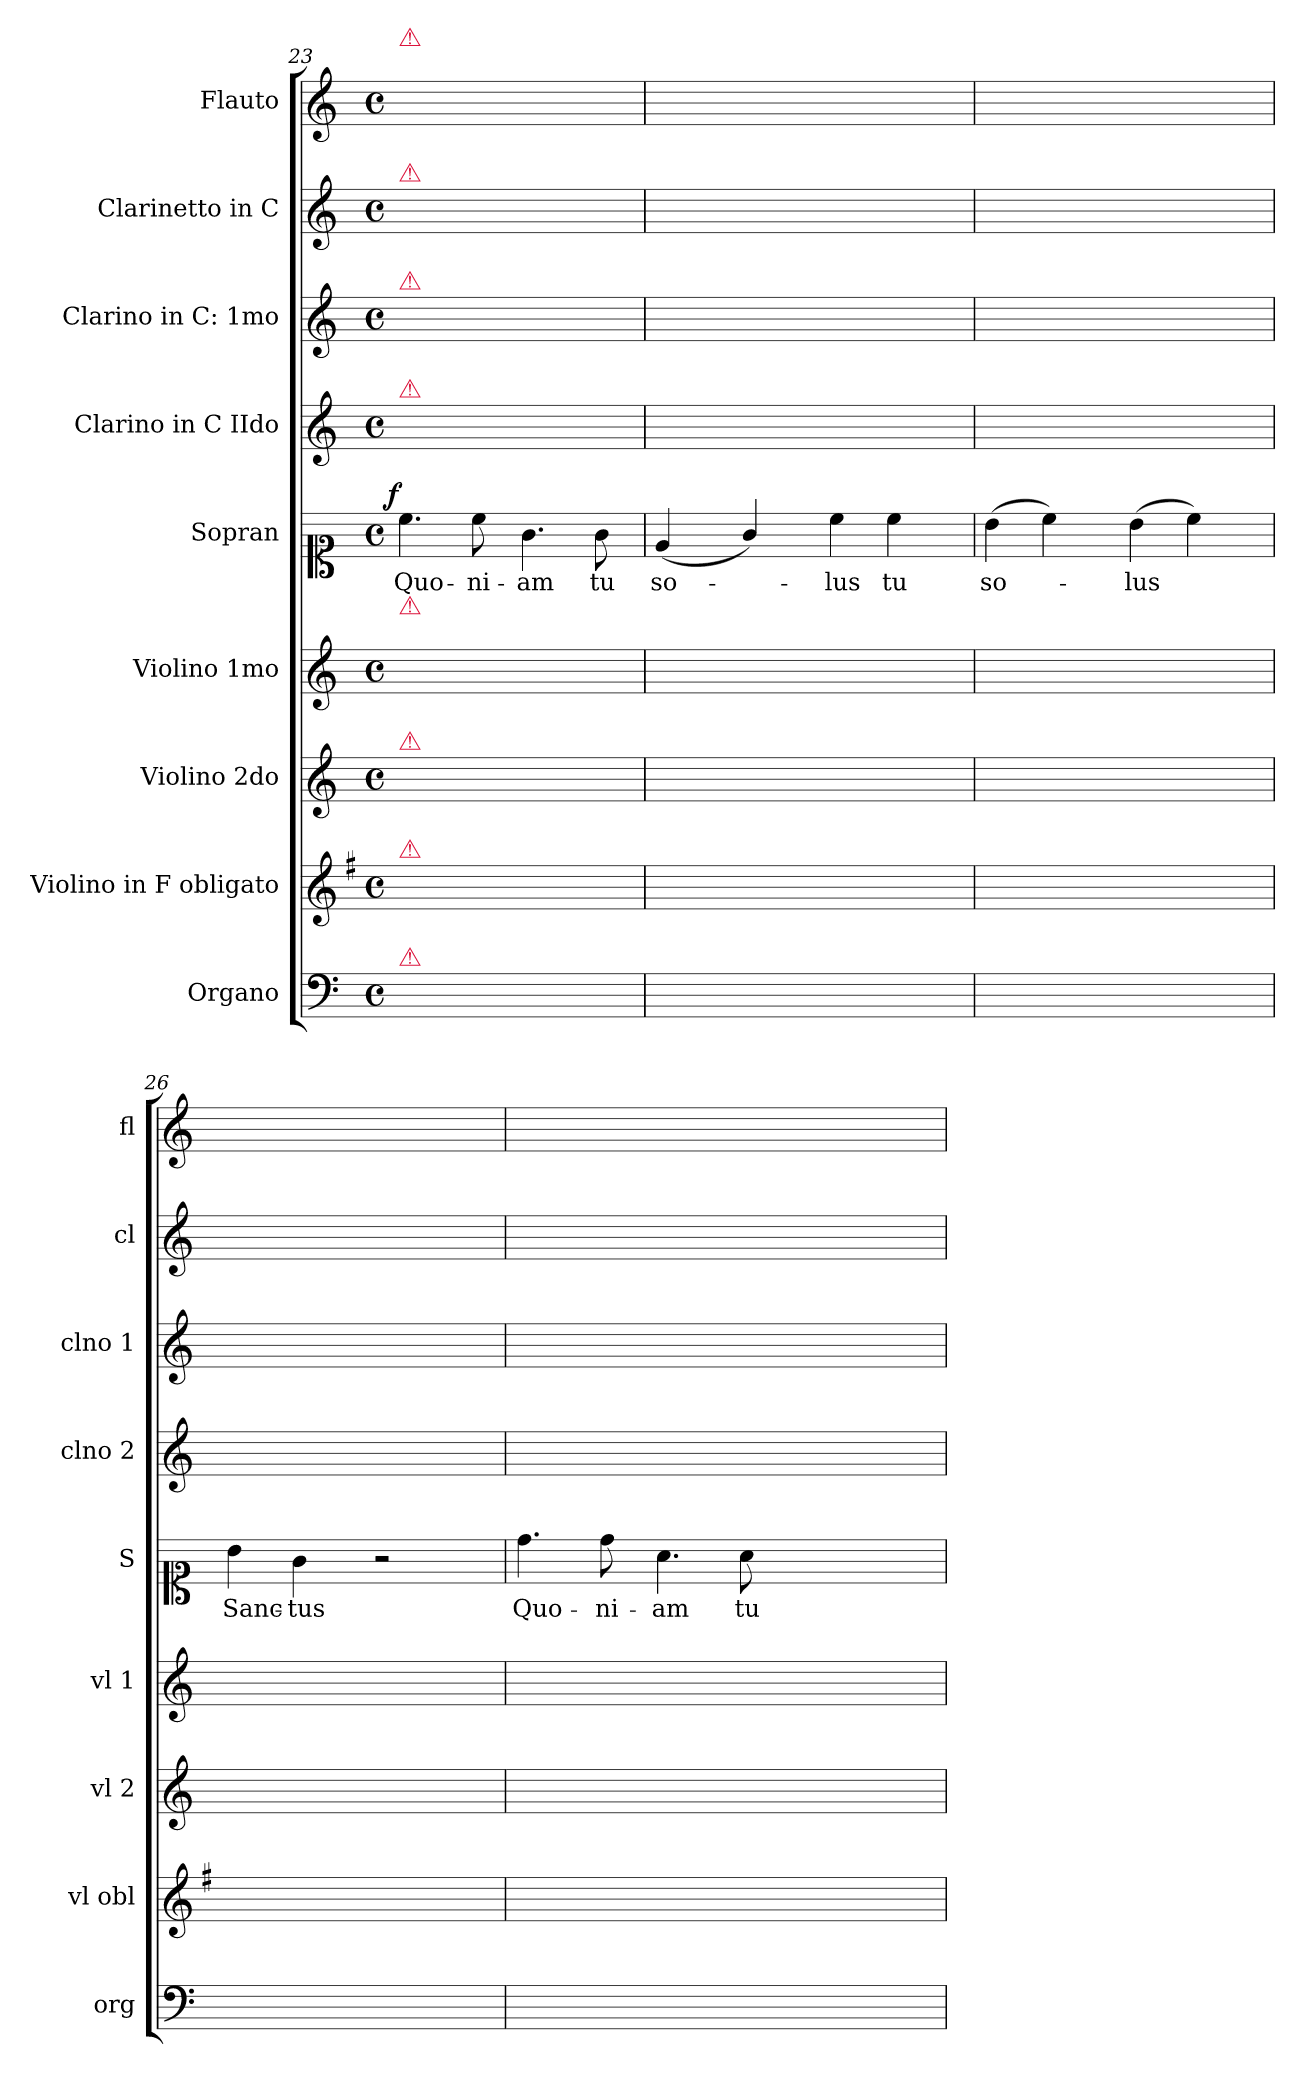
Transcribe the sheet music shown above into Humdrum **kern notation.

**kern	**kern	**kern	**kern	**kern	**text	**dynam	**kern	**kern	**kern	**kern
*part9	*part8	*part7	*part6	*part5	*part5	*part5	*part4	*part3	*part2	*part1
*staff9	*staff8	*staff7	*staff6	*staff5	*staff5	*staff5	*staff4	*staff3	*staff2	*staff1
*I"Organo	*I"Violino in F obligato	*I"Violino 2do	*I"Violino 1mo	*I"Sopran	*	*	*I"Clarino in C IIdo	*I"Clarino in C: 1mo	*I"Clarinetto in C	*I"Flauto
*I'org	*I'vl obl	*I'vl 2	*I'vl 1	*I'S	*	*	*I'clno 2	*I'clno 1	*I'cl	*I'fl
*clefF4	*clefG2	*clefG2	*clefG2	*clefC1	*	*	*clefG2	*clefG2	*clefG2	*clefG2
*	*ITrd4c7	*	*	*	*	*	*	*	*	*
*k[]	*k[]	*k[]	*k[]	*k[]	*	*	*k[]	*k[]	*k[]	*k[]
*C:	*C:	*C:	*C:	*C:	*	*	*C:	*C:	*C:	*C:
*M4/4	*M4/4	*M4/4	*M4/4	*M4/4	*	*	*M4/4	*M4/4	*M4/4	*M4/4
*met(c)	*met(c)	*met(c)	*met(c)	*met(c)	*	*	*met(c)	*met(c)	*met(c)	*met(c)
=23	=23	=23	=23	=23	=23	=23	=23	=23	=23	=23
!	!	!	!	!	!	!	!	!	!	!LO:TX:a:color=crimson:t=⚠
!	!	!	!	!	!	!	!	!	!LO:TX:a:color=crimson:t=⚠	!
!	!	!	!	!	!	!	!	!LO:TX:a:color=crimson:t=⚠	!	!
!	!	!	!	!	!	!	!LO:TX:a:color=crimson:t=⚠	!	!	!
!	!	!	!LO:TX:a:color=crimson:t=⚠	!	!	!	!	!	!	!
!	!	!LO:TX:a:color=crimson:t=⚠	!	!	!	!	!	!	!	!
!	!LO:TX:a:color=crimson:t=⚠	!	!	!	!	!	!	!	!	!
!LO:TX:a:color=crimson:t=⚠	!	!	!	!	!	!	!	!	!	!
!	!	!	!	!	!	!LO:DY:a:rj	!	!	!	!
4.C/yy	(4.c/yy	(4.cc\yy	(4.ccc\yy	4.cc\	Quo-	f	4.c/yy	4.cc/yy	(4.cc\yy	(4.ccc\yy
8C/yy	16B/LLyy	16b\LLyy	16bb\LLyy	8cc\	-ni-	.	8c/yy	8cc/yy	16b\LLyy	16bb\LLyy
.	16c/JJyy)	16cc\JJyy)	16ccc\JJyy)	.	.	.	.	.	16cc\JJyy)	16ccc\JJyy)
4.G\yy	(4.g\yy	(4.g/yy	(4.gg\yy	4.g\	-am	.	4.G/yy	4.g/yy	(4.g/yy	(4.gg\yy
8G\yy	16f#X\LLyy	16f#X/LLyy	16ff#X\LLyy	8g\	tu	.	8G/yy	8g/yy	16f#X/LLyy	16ff#X\LLyy
.	16g\JJyy)	16g/JJyy)	16gg\JJyy)	.	.	.	.	.	16g/JJyy)	16gg\JJyy)
=24	=24	=24	=24	=24	=24	=24	=24	=24	=24	=24
4E\yy	(8e\Lyy	(8e/Lyy	(8ee\Lyy	(4e/	so-	.	8G/yy	8e/yy	(8e/Lyy	(8ee\Lyy
.	16d#X\Lyy	16c#X/Lyy	16dd#X\Lyy	.	.	.	8ryy	8ryy	16d#X/Lyy	16dd#X\Lyy
.	16e\JJyy)	16e/JJyy)	16ee\JJyy)	.	.	.	.	.	16e/JJyy)	16ee\JJyy)
4G\yy	(8g\Lyy	(8g/Lyy	(8gg\Lyy	4g/)	.	.	8G/yy	8g/yy	(8g/Lyy	(8gg\Lyy
.	16f#X\Lyy	16f#X/Lyy	16ff#X\Lyy	.	.	.	8ryy	8ryy	16f#X/Lyy	16ff#X\Lyy
.	16g\JJyy)	16g/JJyy)	16gg\JJyy)	.	.	.	.	.	16g/JJyy)	16gg\JJyy)
4C\yy	4c/yy	4cn/yy	4cc\yy	4cc\	-lus	.	4c/yy	4c/yy	4c/yy	4cc\yy
8C\Lyy	8.G/ 8.gyy/L	8.e/ 8.ccyy/L	8.ee\ 8.cccyy\L	4cc\	tu	.	8.c/Lyy	8.e/Lyy	8.gg\Lyy	8.ccc\Lyy
8E\Jyy	.	.	.	.	.	.	.	.	.	.
.	16G/ 16gyy/Jk	16e/ 16ccyy/Jk	16ee\ 16cccyy\Jk	.	.	.	16c/Jkyy	16e/Jkyy	16gg\Jkyy	16ccc\Jkyy
=25	=25	=25	=25	=25	=25	=25	=25	=25	=25	=25
4G\yy	4Gyy/ 4gyy/	4dyy/ 4byy/	4ddyy\ 4bbyy\	(4b\	so-	.	4G/yy	4g/yy	4gg\yy	4bb\yy
8C\Lyy	8.Gyy/ 8.gyy/L	8.eyy/ 8.ccyy/L	8.eeyy\ 8.cccyy\L	4cc\)	.	.	8.c/Lyy	8.e/Lyy	8.gg\Lyy	8.ccc\Lyy
8E\Jyy	.	.	.	.	.	.	.	.	.	.
.	16Gyy/ 16gyy/Jk	16eyy/ 16ccyy/Jk	16eeyy\ 16cccyy\Jk	.	.	.	16c/Jkyy	16e/Jkyy	16gg\Jkyy	16ccc\Jkyy
4G\yy	4Gyy/ 4gyy/	4dyy/ 4byy/	4ddyy\ 4bbyy\	(4b\	-lus	.	4G/yy	4g/yy	4gg\yy	4bb\yy
8C\Lyy	8.Gyy/ 8.gyy/L	8.eyy/ 8.ccyy/L	8.eeyy\ 8.cccyy\L	4cc\)	.	.	8.G/Lyy	8.e/Lyy	8.gg\Lyy	8.ccc\Lyy
8E\Jyy	.	.	.	.	.	.	.	.	.	.
.	16Gyy/ 16gyy/Jk	16eyy/ 16ccyy/Jk	16eeyy\ 16cccyy\Jk	.	.	.	16G/Jkyy	16e/Jkyy	16gg\Jkyy	16ccc\Jkyy
=26	=26	=26	=26	=26	=26	=26	=26	=26	=26	=26
*^	*	*	*	*	*	*	*	*	*	*
4G\yy	4ryy	4Gyy/ 4gyy/	4dyy/ 4byy/	4ddyy\ 4bbyy\	4b\	Sanc-	.	4G/yy	4g/yy	4gg\yy	4bb\yy
4G\yy	4GG\yy	8.Gyy/ 8.gyy/L	8.Gyy/ 8.gyy/L	8.gg\Lyy	4g\	-tus	.	8.G/Lyy	8.g/Lyy	8.g/Lyy	8.gg\Lyy
.	.	16Gyy/ 16gyy/Jk	16Gyy/ 16gyy/Jk	16gg\Jkyy	.	.	.	16G/Jkyy	16g/Jkyy	16g/Jkyy	16gg\Jkyy
4G\yy	4GG\yy	4Gyy/ 4gyy/	4Gyy/ 4gyy/	4gg\yy	2r	.	.	4G/yy	4g/yy	4g/yy	4gg\yy
4ryy	4ryy	4ryy	4ryy	4ryy	.	.	.	4ryy	4ryy	4ryy	4ryy
*v	*v	*	*	*	*	*	*	*	*	*	*
=27	=27	=27	=27	=27	=27	=27	=27	=27	=27	=27
4.D\yy	(4.d/yy	(4.dd\yy	(4.ddd\yy	4.dd\	Quo-	.	0ryy	0ryy	(4.dd\yy	(4.ddd\yy
8D\yy	16c#X/LLyy	16cc#X\LLyy	16ccc#X\LLyy	8dd\	-ni-	.	.	.	16cc#X\LLyy	16ccc#X\LLyy
.	16d/JJyy)	16dd\JJyy)	16ddd\JJyy)	.	.	.	.	.	16dd\JJyy)	16ddd\JJyy)
4.A\yy	(4.A/yy	(4.a/yy	(4.aa\yy	4.a\	-am	.	.	.	(4.a/yy	(4.aa\yy
8A\yy	16G#X/LLyy	16g#X/LLyy	16gg#X\LLyy	8a\	tu	.	.	.	16g#X/LLyy	16gg#X\LLyy
.	16A/JJyy)	16a/JJyy)	16aa\JJyy)	.	.	.	.	.	16a/JJyy)	16aa\JJyy)
1ryy	1ryy	1ryy	1ryy	1ryy	.	.	.	.	1ryy	1ryy
=	=	=	=	=	=	=	=	=	=	=
*-	*-	*-	*-	*-	*-	*-	*-	*-	*-	*-
